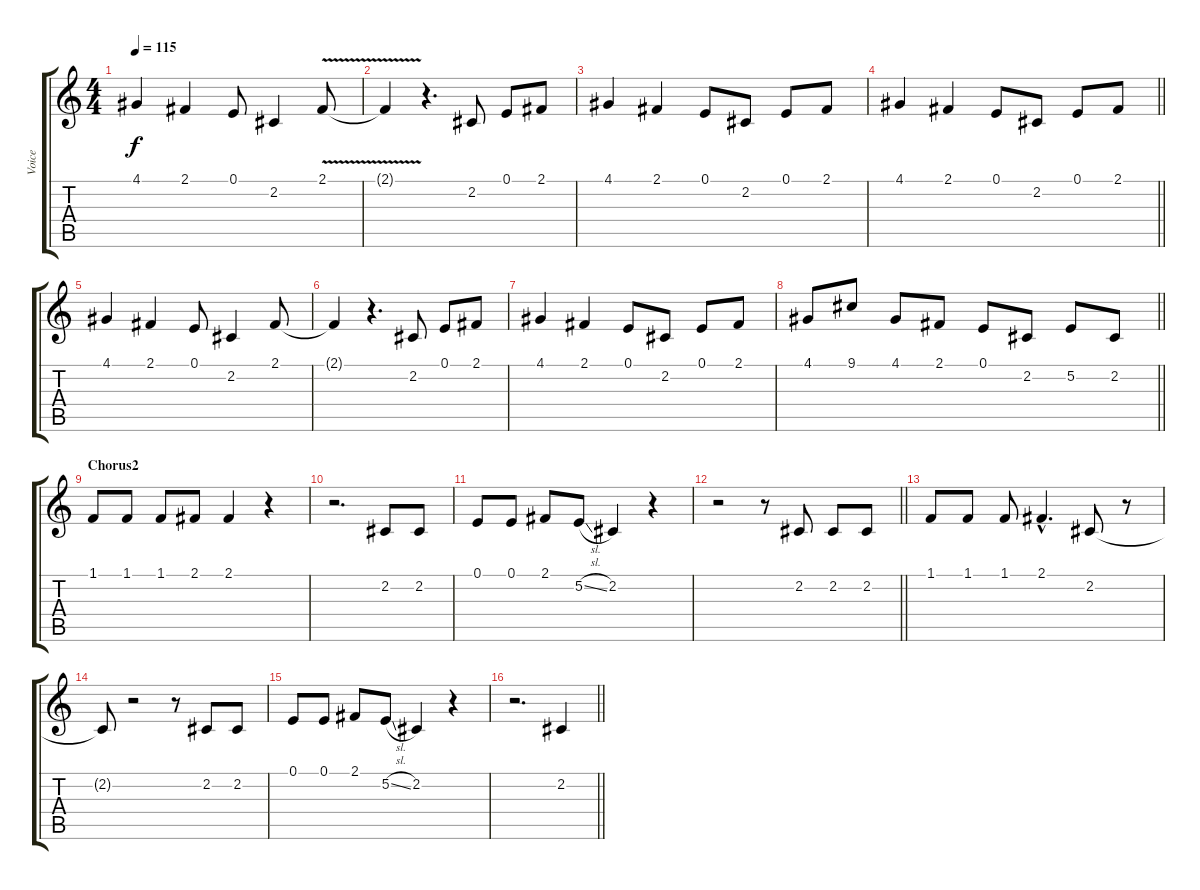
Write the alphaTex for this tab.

\track ("Voice" "Voice") {instrument altosax}
\staff {score tabs}
\tuning (E4 B3 G3 D3 A2 E2) {hide}
\ts (4 4)
\tempo 115
\clef g2
\ks c
4.1.4{dy f} 2.1.4 0.1.8 2.2.4 2.1{v}.8 |
2.1{t}.4 r.4{d} 2.2.8 0.1.8 2.1.8 |
4.1.4 2.1.4 0.1.8 2.2.8 0.1.8 2.1.8 |
\barLineRight lightlight
4.1.4 2.1.4 0.1.8 2.2.8 0.1.8 2.1.8 |
4.1.4 2.1.4 0.1.8 2.2.4 2.1.8 |
2.1{t}.4 r.4{d} 2.2.8 0.1.8 2.1.8 |
4.1.4 2.1.4 0.1.8 2.2.8 0.1.8 2.1.8 |
\barLineRight lightlight
4.1.8 9.1.8 4.1.8 2.1.8 0.1.8 2.2.8 5.2.8 2.2.8 |
\section ("" "Chorus2")
1.1.8 1.1.8 1.1.8 2.1.8 2.1.4 r.4 |
r.2{d} 2.2.8 2.2.8 |
0.1.8 0.1.8 2.1.8 5.2{sl}.8 2.2.4 r.4 |
\barLineRight lightlight
r.2 r.8 2.2.8 2.2.8 2.2.8 |
1.1.8 1.1.8 1.1.8 2.1{hac}.4{d} 2.2.8 r.8 |
2.2{t}.8 r.2 r.8 2.2.8 2.2.8 |
0.1.8 0.1.8 2.1.8 5.2{sl}.8 2.2.4 r.4 |
\barLineRight lightlight
r.2{d} 2.2.4
